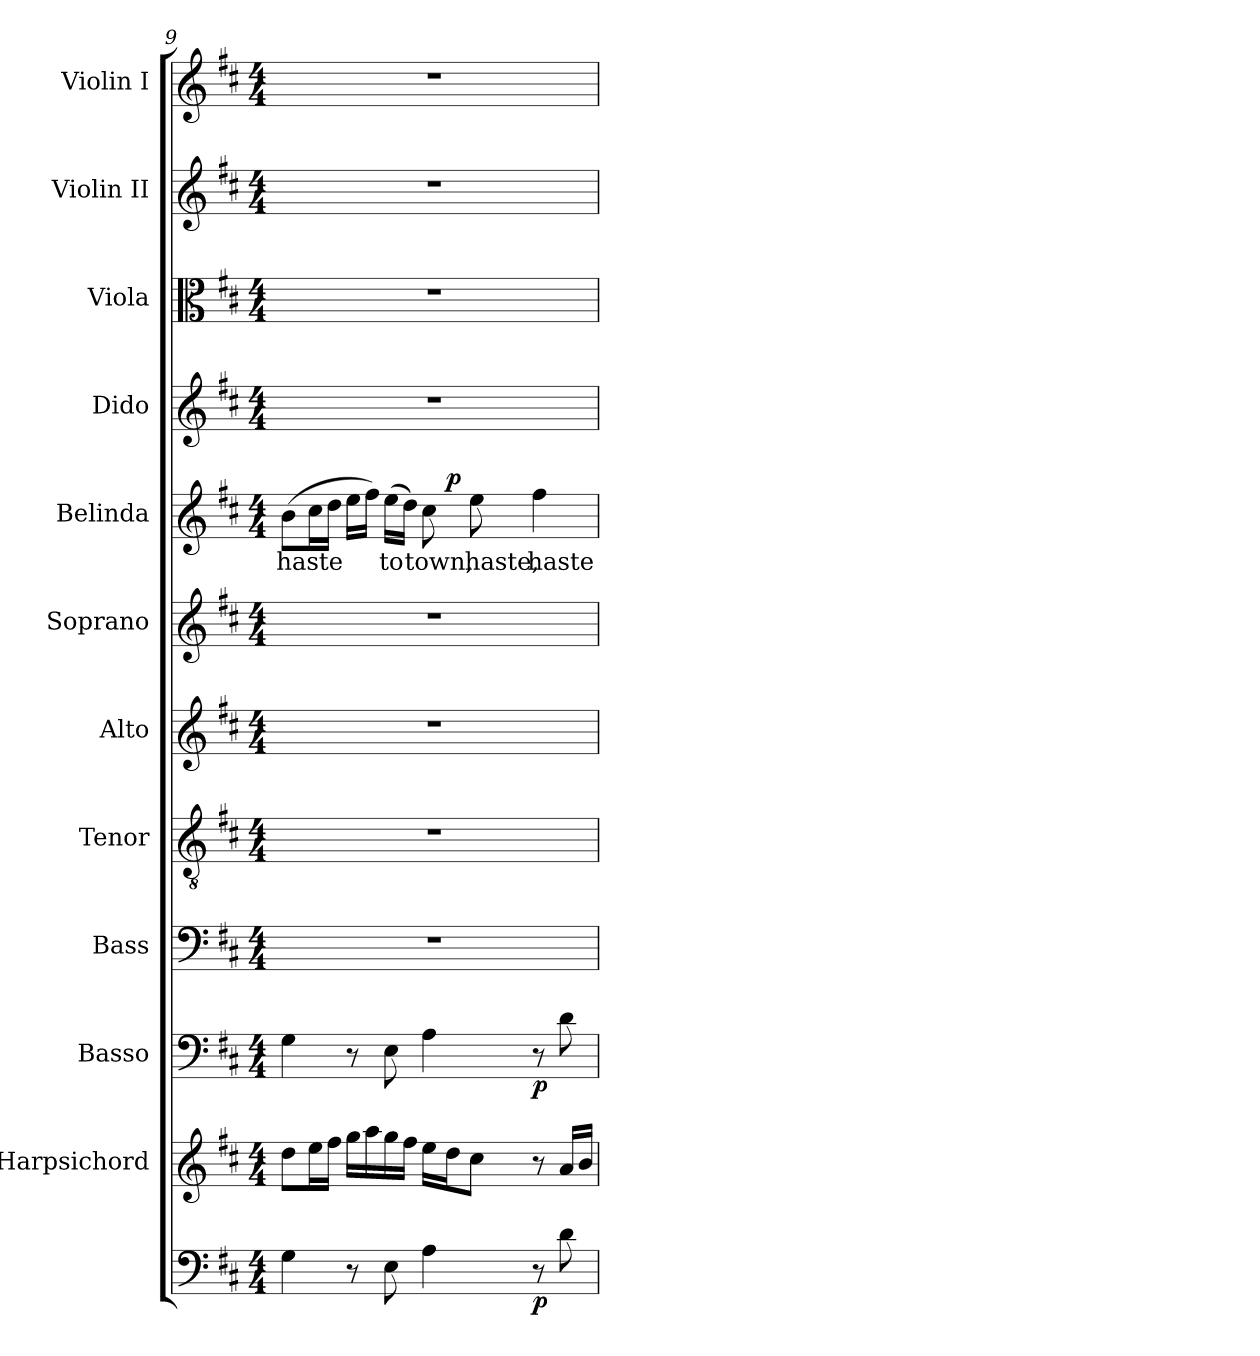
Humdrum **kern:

**kern	**dynam	**kern	**kern	**dynam	**kern	**kern	**kern	**kern	**kern	**text	**dynam	**kern	**kern	**kern	**kern
*part12	*part12	*part11	*part10	*part10	*part9	*part8	*part7	*part6	*part5	*part5	*part5	*part4	*part3	*part2	*part1
*staff12	*staff12	*staff11	*staff10	*staff10	*staff9	*staff8	*staff7	*staff6	*staff5	*staff5	*staff5	*staff4	*staff3	*staff2	*staff1
*	*	*I"Harpsichord	*I"Basso	*	*I"Bass	*I"Tenor	*I"Alto	*I"Soprano	*I"Belinda	*	*	*I"Dido	*I"Viola	*I"Violin II	*I"Violin I
*	*	*I'Harps.	*I'B.	*	*I'B.	*I'T.	*I'A.	*I'S.	*I'Bel.	*	*	*	*I'Vla.	*I'Vln. II	*I'Vln. I
*clefF4	*	*clefG2	*clefF4	*	*clefF4	*clefGv2	*clefG2	*clefG2	*clefG2	*	*	*clefG2	*clefC3	*clefG2	*clefG2
*	*	*	*	*	*	*ITrd7c12	*	*	*	*	*	*	*	*	*
*k[f#c#]	*	*k[f#c#]	*k[f#c#]	*	*k[f#c#]	*k[f#c#]	*k[f#c#]	*k[f#c#]	*k[f#c#]	*	*	*k[f#c#]	*k[f#c#]	*k[f#c#]	*k[f#c#]
*D:	*	*D:	*D:	*	*D:	*D:	*D:	*D:	*D:	*	*	*D:	*D:	*D:	*D:
*M4/4	*	*M4/4	*M4/4	*	*M4/4	*M4/4	*M4/4	*M4/4	*M4/4	*	*	*M4/4	*M4/4	*M4/4	*M4/4
=9	=9	=9	=9	=9	=9	=9	=9	=9	=9	=9	=9	=9	=9	=9	=9
!	!	!	!	!	!	!	!	!	!	!LO:LY:b:color=#000000	!	!	!	!	!
*	*	*	*	*	*	*	*	*	*^	*	*	*	*	*	*
4Gi\	.	8ddi\L	4Gi\	.	1r	1r	1r	1r	(8bi\L	2ryy	haste	.	1r	1r	1r	1r
.	.	16eei\L	.	.	.	.	.	.	16cc#i\L	.	.	.	.	.	.	.
.	.	16ff#i\JJ	.	.	.	.	.	.	16ddi\JJ	.	.	.	.	.	.	.
8r	.	16ggi\LL	8r	.	.	.	.	.	16eei\LL	.	.	.	.	.	.	.
.	.	16aai\	.	.	.	.	.	.	16ff#i\JJ)	.	.	.	.	.	.	.
!	!	!	!	!	!	!	!	!	!	!	!LO:LY:b:color=#000000	!	!	!	!	!
8Ei\	.	16ggi\	8Ei\	.	.	.	.	.	(16eei\LL	.	to	.	.	.	.	.
.	.	16ff#i\JJ	.	.	.	.	.	.	16ddi\JJ)	.	.	.	.	.	.	.
!	!	!	!	!	!	!	!	!	!	!	!LO:LY:b:color=#000000	!	!	!	!	!
4Ai\	.	16eei\LL	4Ai\	.	.	.	.	.	8cc#i\	16ryy	town,	.	.	.	.	.
.	.	16ddi\J	.	.	.	.	.	.	.	4..ryy	.	p	.	.	.	.
!	!	!	!	!	!	!	!	!	!	!	!LO:LY:b:color=#000000	!	!	!	!	!
.	.	8cc#i\J	.	.	.	.	.	.	8eei\	.	haste,	.	.	.	.	.
!	!	!	!	!	!	!	!	!	!	!	!LO:LY:b:color=#000000	!	!	!	!	!
8r	p	8r	8r	p	.	.	.	.	4ff#i\	.	haste	.	.	.	.	.
8di\	.	16ai/LL	8di\	.	.	.	.	.	.	.	.	.	.	.	.	.
.	.	16bi/JJ	.	.	.	.	.	.	.	.	.	.	.	.	.	.
*	*	*	*	*	*	*	*	*	*v	*v	*	*	*	*	*	*
=	=	=	=	=	=	=	=	=	=	=	=	=	=	=	=
*-	*-	*-	*-	*-	*-	*-	*-	*-	*-	*-	*-	*-	*-	*-	*-
